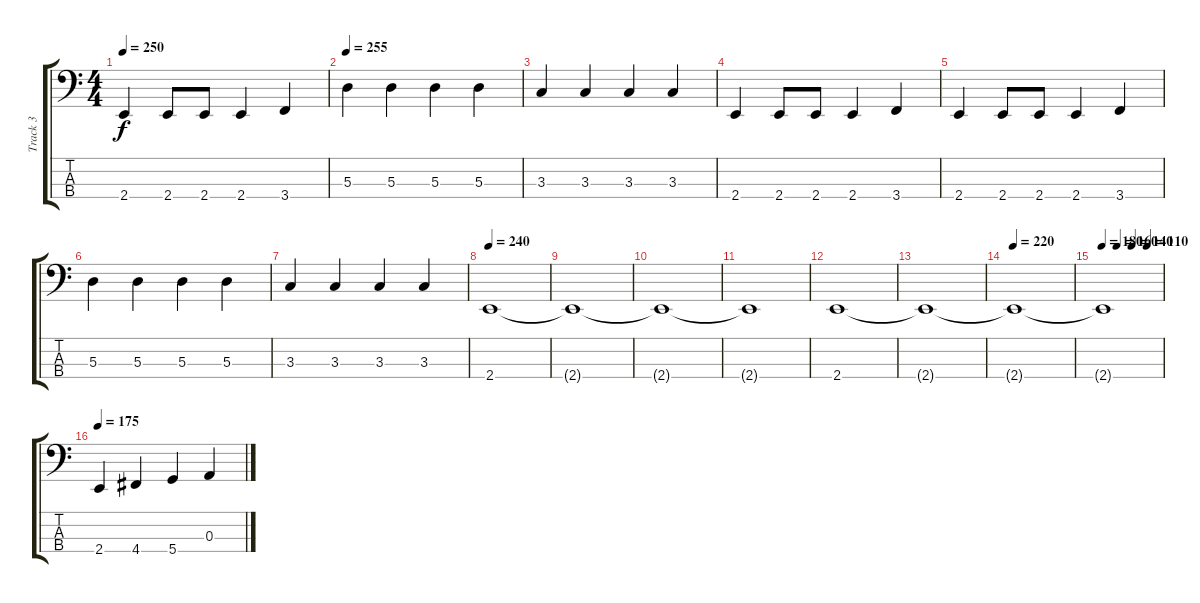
\track ("Track 3" "Track 3") {instrument electricbasspick}
\staff {score tabs}
\tuning (G2 D2 A1 D1) {hide}
\ts (4 4)
\tempo 250
\clef f4
\ks c
2.4.4{dy f} 2.4.8 2.4.8 2.4.4 3.4.4 |
\tempo 255
5.3.4 5.3.4 5.3.4 5.3.4 |
3.3.4 3.3.4 3.3.4 3.3.4 |
2.4.4 2.4.8 2.4.8 2.4.4 3.4.4 |
2.4.4 2.4.8 2.4.8 2.4.4 3.4.4 |
5.3.4 5.3.4 5.3.4 5.3.4 |
3.3.4 3.3.4 3.3.4 3.3.4 |
\tempo 240
2.4.1 |
2.4{t}.1 |
2.4{t}.1 |
2.4{t}.1 |
2.4.1 |
2.4{t}.1 |
\tempo 220
2.4{t}.1 |
\tempo 180
\tempo (160 0.25)
\tempo (140 0.5)
\tempo (110 0.75)
2.4{t}.1 |
\tempo 175
2.4.4 4.4.4 5.4.4 0.3.4
